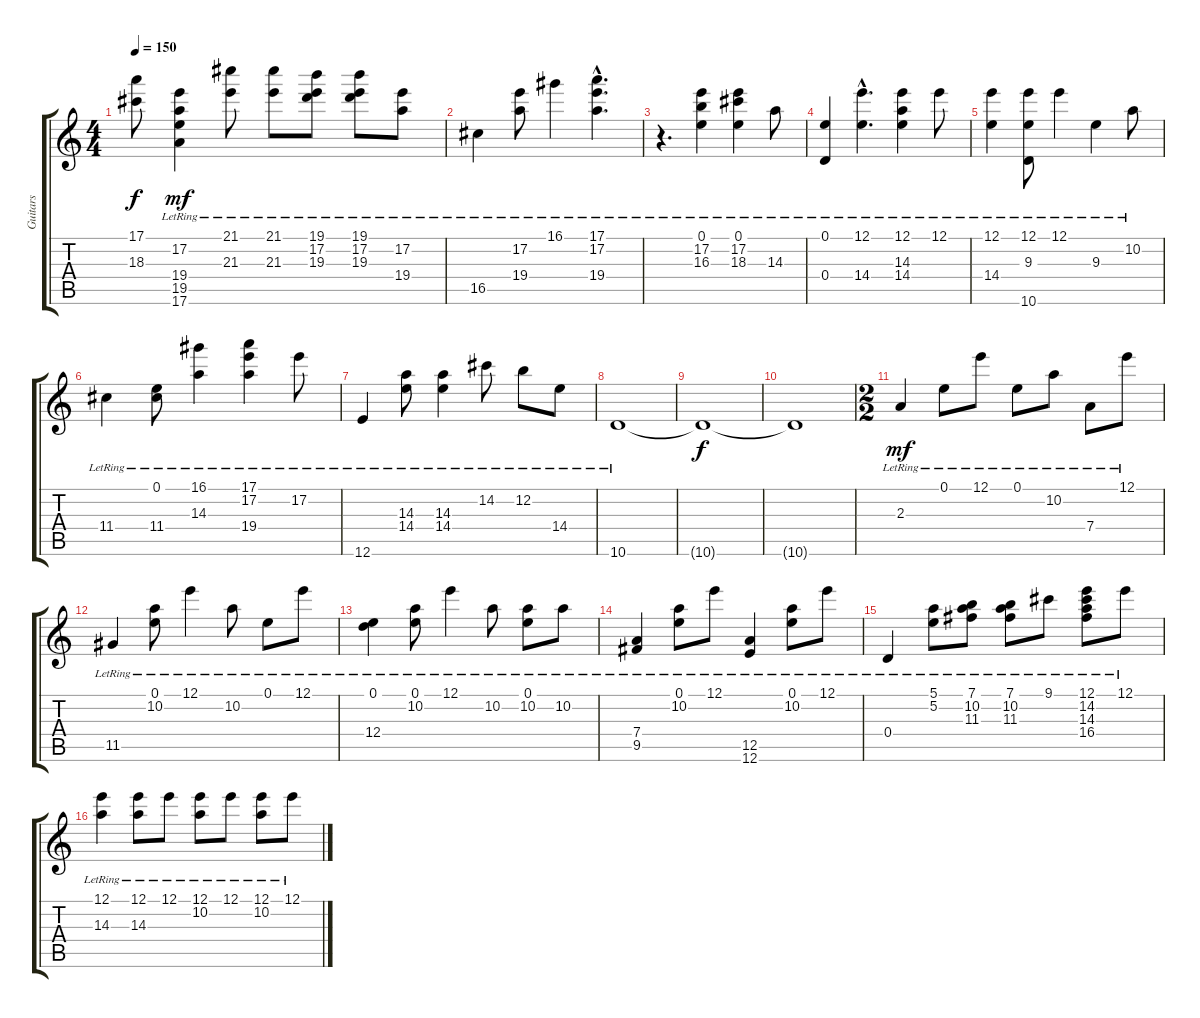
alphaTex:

\track ("Guitars" "Guitars") {instrument acousticguitarsteel}
\staff {score tabs}
\tuning (E4 B3 G3 D3 A2 E2) {hide}
\ts (4 4)
\tempo 150
\clef g2
\ks c
(17.1{t} 18.3{t}).8{dy f} (17.2{lr} 19.4{lr} 19.5{lr} 17.6{lr}).4{dy mf} (21.1{lr} 21.3{lr}).8 (21.1{lr} 21.3{lr}).8 (19.1{lr} 17.2{lr} 19.3{lr}).8 (19.1{lr} 17.2{lr} 19.3{lr}).8 (17.2{lr} 19.4{lr}).8 |
16.5{lr}.4 (17.2{lr} 19.4{lr}).8 16.1{lr}.4 (17.1{hac lr} 17.2{hac lr} 19.4{hac lr}).4{d} |
r.4{d} (0.1{lr} 17.2{lr} 16.3{lr}).4 (0.1{lr} 17.2{lr} 18.3{lr}).4 14.3{lr}.8 |
(0.1{lr} 0.4{lr}).4 (12.1{hac lr} 14.4{hac lr}).4{d} (12.1{lr} 14.3{lr} 14.4{lr}).4 12.1{lr}.8 |
(12.1{lr} 14.4{lr}).4 (12.1{lr} 9.3{lr} 10.6{lr}).8 12.1{lr}.4 9.3{lr}.4 10.2{lr}.8 |
11.4{lr}.4 (0.1{lr} 11.4{lr}).8 (16.1{lr} 14.3{lr}).4 (17.1{lr} 17.2{lr} 19.4{lr}).4 17.2{lr}.8 |
12.6{lr}.4 (14.3{lr} 14.4{lr}).8 (14.3{lr} 14.4{lr}).4 14.2{lr}.8 12.2{lr}.8 14.4{lr}.8 |
10.6{lr}.1 |
10.6{t}.1{dy f} |
10.6{t}.1 |
\ts (2 2)
2.3{lr}.4{dy mf} 0.1{lr}.8 12.1{lr}.8 0.1{lr}.8 10.2{lr}.8 7.4{lr}.8 12.1{lr}.8 |
11.5{lr}.4 (0.1{lr} 10.2{lr}).8 12.1{lr}.4 10.2{lr}.8 0.1{lr}.8 12.1{lr}.8 |
(0.1{lr} 12.4{lr}).4 (0.1{lr} 10.2{lr}).8 12.1{lr}.4 10.2{lr}.8 (0.1{lr} 10.2{lr}).8 10.2{lr}.8 |
(7.4{lr} 9.5{lr}).4 (0.1{lr} 10.2{lr}).8 12.1{lr}.8 (12.5{lr} 12.6{lr}).4 (0.1{lr} 10.2{lr}).8 12.1{lr}.8 |
0.4{lr}.4 (5.1{lr} 5.2{lr}).8 (7.1{lr} 10.2{lr} 11.3{lr}).8 (7.1{lr} 10.2{lr} 11.3{lr}).8 9.1{lr}.8 (12.1{lr} 14.2{lr} 14.3{lr} 16.4{lr}).8 12.1{lr}.8 |
(12.1{lr} 14.3{lr}).4 (12.1{lr} 14.3{lr}).8 12.1{lr}.8 (12.1{lr} 10.2{lr}).8 12.1{lr}.8 (12.1{lr} 10.2{lr}).8 12.1{lr}.8
